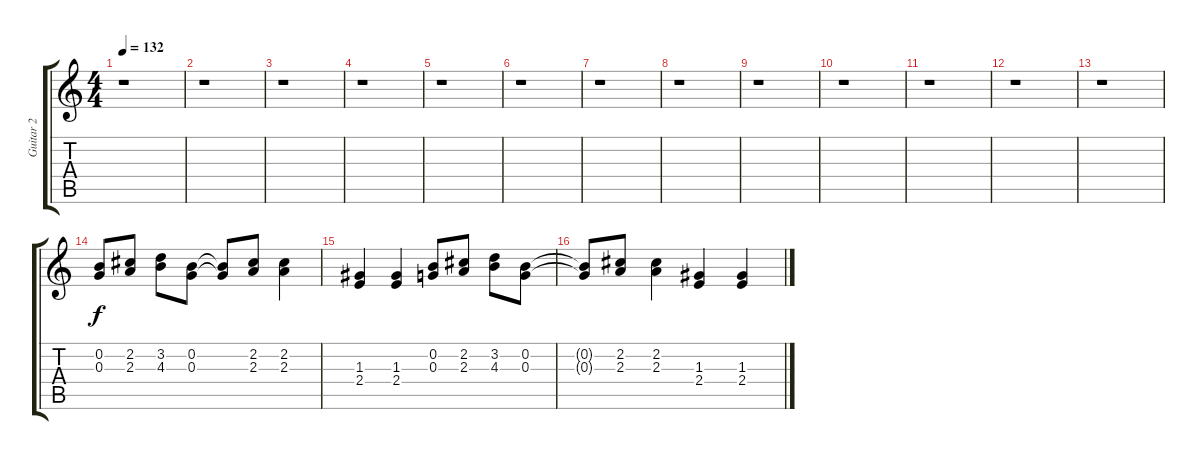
\track ("Guitar 2" "Guitar 2") {instrument distortionguitar}
\staff {score tabs}
\tuning (E4 B3 G3 D3 A2 E2) {hide}
\ts (4 4)
\tempo 132
\clef g2
\ks c
r.1{dy f} |
r.1 |
r.1 |
r.1 |
r.1 |
r.1 |
r.1 |
r.1 |
r.1 |
r.1 |
r.1 |
r.1 |
r.1 |
(0.2 0.3).8 (2.2 2.3).8 (3.2 4.3).8 (0.2 0.3).8 (0.2{t} 0.3{t}).8 (2.2 2.3).8 (2.2 2.3).4 |
(1.3 2.4).4 (1.3 2.4).4 (0.2 0.3).8 (2.2 2.3).8 (3.2 4.3).8 (0.2 0.3).8 |
(0.2{t} 0.3{t}).8 (2.2 2.3).8 (2.2 2.3).4 (1.3 2.4).4 (1.3 2.4).4
